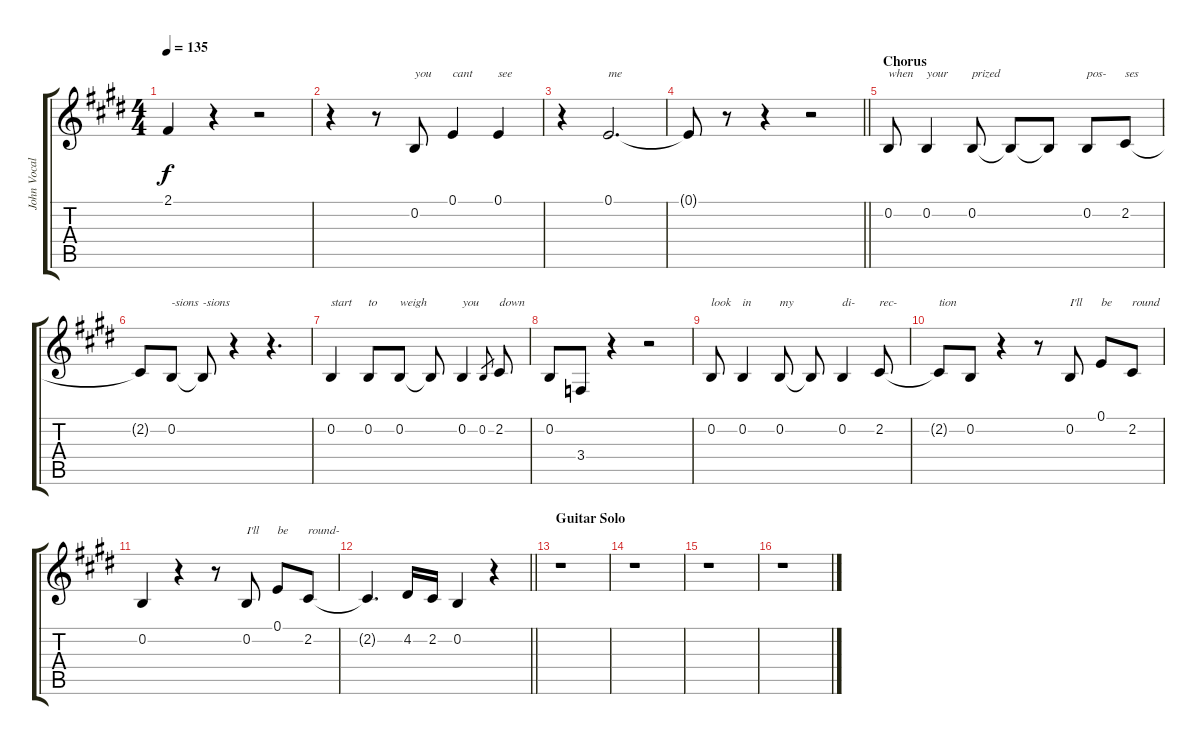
\track ("John Vocals" "John Vocal") {instrument altosax}
\staff {score tabs}
\tuning (E4 B3 G3 D3 A2 E2) {hide}
\ts (4 4)
\tempo 135
\clef g2
\ks e
2.1{t}.4{dy f} r.4 r.2 |
r.4 r.8 0.2.8{txt "you"} 0.1.4{txt "cant"} 0.1.4{txt "see"} |
r.4 0.1.2{d txt "me"} |
\barLineRight lightlight
0.1{t}.8 r.8 r.4 r.2 |
\section ("" "Chorus")
0.2.8{txt "when"} 0.2.4{txt "your"} 0.2.8{txt "prized"} 0.2{t}.8 0.2{t}.8 0.2.8{txt "pos-"} 2.2.8{txt "ses"} |
2.2{t}.8 0.2.8{txt "-sions"} 0.2{t}.8{txt "-sions"} r.4 r.4{d} |
0.2.4{txt "start"} 0.2.8{txt "to"} 0.2.8{txt "weigh"} 0.2{t}.8 0.2.4{txt "you"} 0.2.8{gr} 2.2.8{txt "down"} |
0.2.8 3.4.8 r.4 r.2 |
0.2.8{txt "look"} 0.2.4{txt "in"} 0.2.8{txt "my"} 0.2{t}.8 0.2.4{txt "di-"} 2.2.8{txt "rec-"} |
2.2{t}.8{txt "tion"} 0.2.8 r.4 r.8 0.2.8{txt "I'll"} 0.1.8{txt "be"} 2.2.8{txt "round"} |
0.2.4 r.4 r.8 0.2.8{txt "I'll"} 0.1.8{txt "be"} 2.2.8{txt "round-"} |
\barLineRight lightlight
2.2{t}.4{d} 4.2.16 2.2.16 0.2.4 r.4 |
\section ("" "Guitar Solo")
r.1 |
r.1 |
r.1 |
r.1
